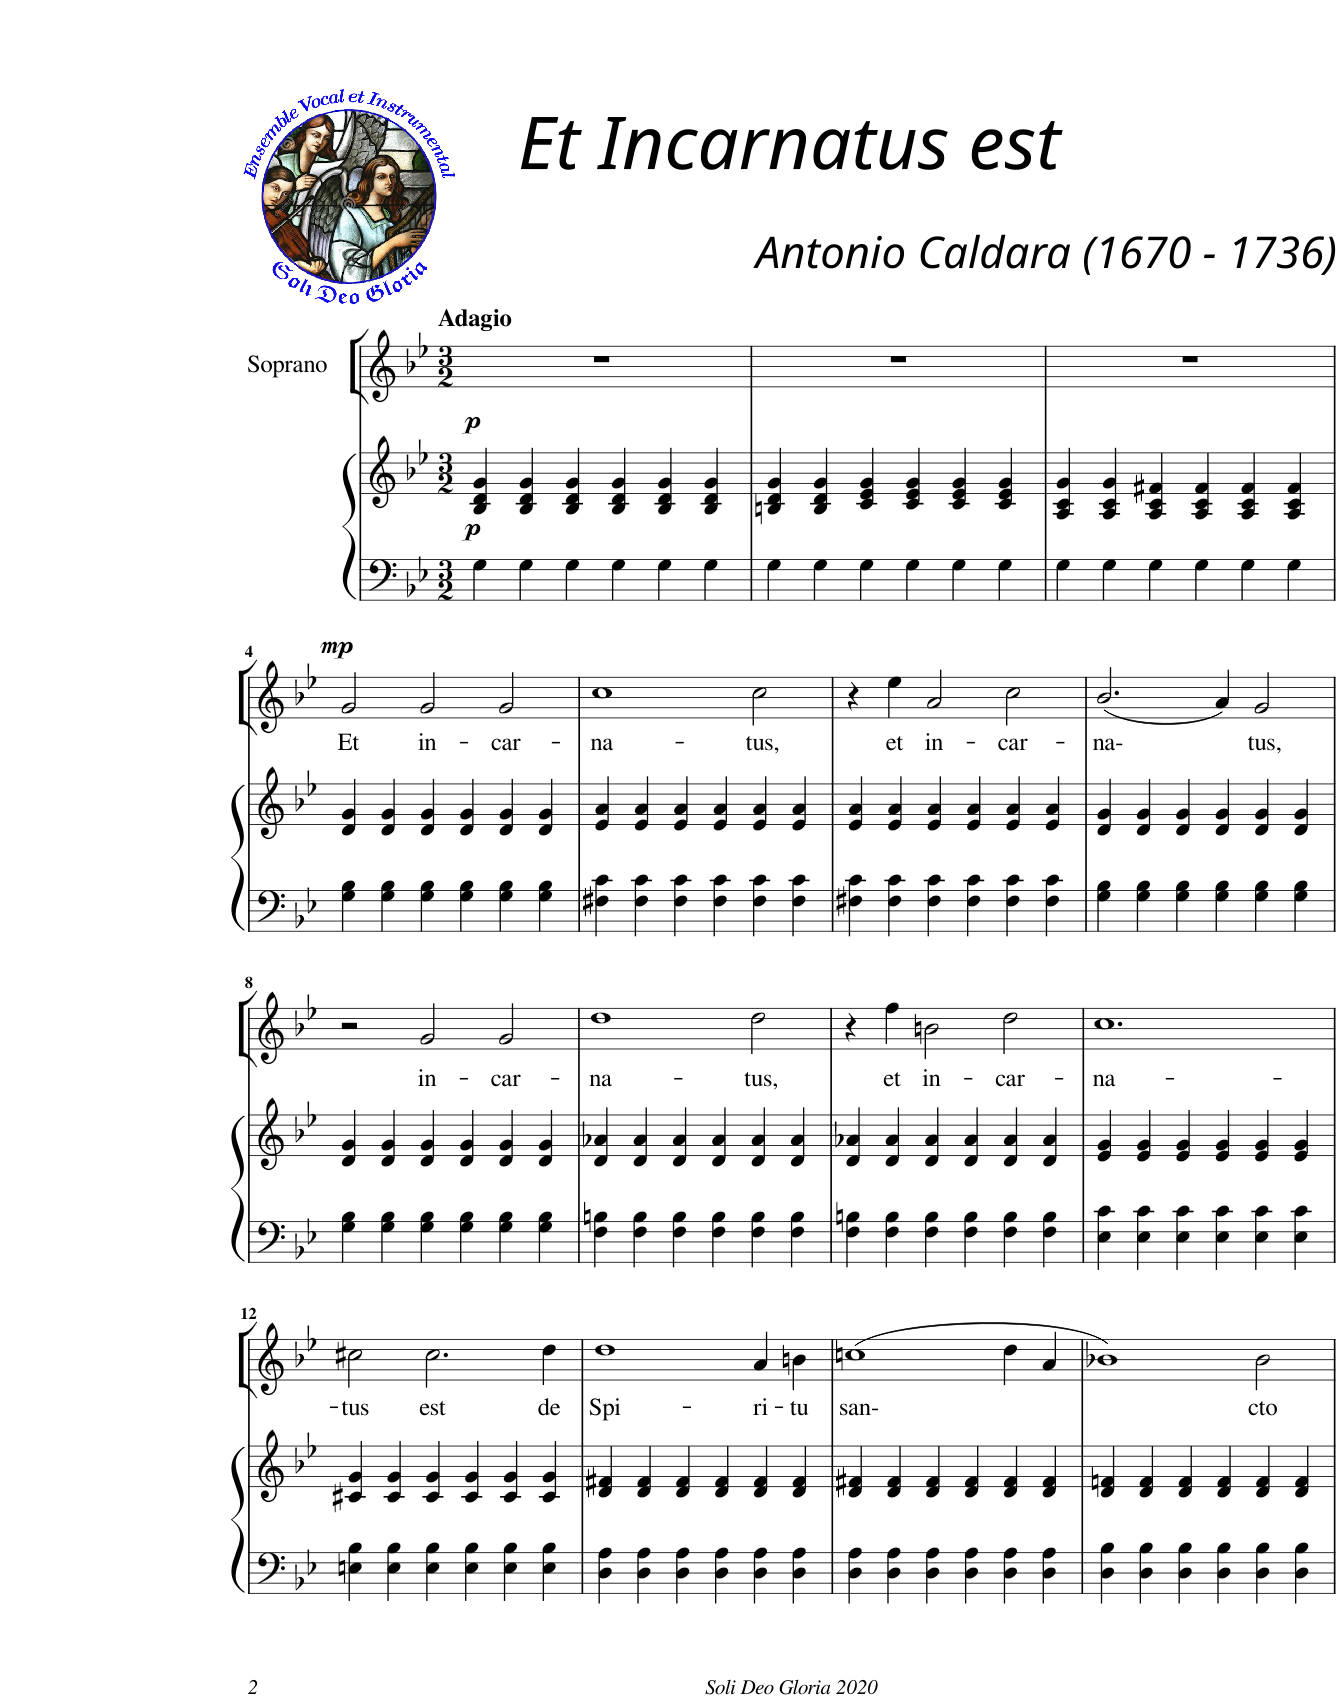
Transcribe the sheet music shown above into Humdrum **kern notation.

**kern	**kern	**dynam	**kern	**text	**dynam
*part2	*part2	*part2	*part1	*part1	*part1
*staff3	*staff2	*staff2/3	*staff1	*staff1	*staff1
*I"Midi_7	*	*	*I"Soprano	*	*
*clefF4	*clefG2	*	*clefG2	*	*
*k[b-e-]	*k[b-e-]	*	*k[b-e-]	*	*
*B-:	*B-:	*	*B-:	*	*
*M3/2	*M3/2	*	*M3/2	*	*
=1	=1	=1	=1	=1	=1
!	!	!	!LO:TX:a:B:t=Adagio	!	!
!	!	!LO:DY:a=2	!	!	!
!	!	!LO:DY:n=1:a	!	!	!
4G\	4B-/ 4d/ 4g/	p p	1.r	.	.
4G\	4B-/ 4d/ 4g/	.	.	.	.
4G\	4B-/ 4d/ 4g/	.	.	.	.
4G\	4B-/ 4d/ 4g/	.	.	.	.
4G\	4B-/ 4d/ 4g/	.	.	.	.
4G\	4B-/ 4d/ 4g/	.	.	.	.
=2	=2	=2	=2	=2	=2
4G\	4Bn/ 4d/ 4g/	.	1.r	.	.
4G\	4B/ 4d/ 4g/	.	.	.	.
4G\	4c/ 4e-/ 4g/	.	.	.	.
4G\	4c/ 4e-/ 4g/	.	.	.	.
4G\	4c/ 4e-/ 4g/	.	.	.	.
4G\	4c/ 4e-/ 4g/	.	.	.	.
=3	=3	=3	=3	=3	=3
4G\	4A/ 4c/ 4g/	.	1.r	.	.
4G\	4A/ 4c/ 4g/	.	.	.	.
4G\	4A/ 4c/ 4f#X/	.	.	.	.
4G\	4A/ 4c/ 4f#/	.	.	.	.
4G\	4A/ 4c/ 4f#/	.	.	.	.
4G\	4A/ 4c/ 4f#/	.	.	.	.
!!LO:LB:g=z
=4	=4	=4	=4	=4	=4
!	!	!	!	!LO:LY:b	!LO:DY:a
4G\ 4B-\	4d/ 4g/	.	2g/	Et	mp
4G\ 4B-\	4d/ 4g/	.	.	.	.
!	!	!	!	!LO:LY:b	!
4G\ 4B-\	4d/ 4g/	.	2g/	in-	.
4G\ 4B-\	4d/ 4g/	.	.	.	.
!	!	!	!	!LO:LY:b	!
4G\ 4B-\	4d/ 4g/	.	2g/	-car-	.
4G\ 4B-\	4d/ 4g/	.	.	.	.
=5	=5	=5	=5	=5	=5
!	!	!	!	!LO:LY:b	!
4F#X\ 4c\	4e-/ 4a/	.	1cc	-na-	.
4F#\ 4c\	4e-/ 4a/	.	.	.	.
4F#\ 4c\	4e-/ 4a/	.	.	.	.
4F#\ 4c\	4e-/ 4a/	.	.	.	.
!	!	!	!	!LO:LY:b	!
4F#\ 4c\	4e-/ 4a/	.	2cc\	-tus,	.
4F#\ 4c\	4e-/ 4a/	.	.	.	.
=6	=6	=6	=6	=6	=6
4F#X\ 4c\	4e-/ 4a/	.	4r	.	.
!	!	!	!	!LO:LY:b	!
4F#\ 4c\	4e-/ 4a/	.	4ee-\	et	.
!	!	!	!	!LO:LY:b	!
4F#\ 4c\	4e-/ 4a/	.	2a/	in-	.
4F#\ 4c\	4e-/ 4a/	.	.	.	.
!	!	!	!	!LO:LY:b	!
4F#\ 4c\	4e-/ 4a/	.	2cc\	-car-	.
4F#\ 4c\	4e-/ 4a/	.	.	.	.
=7	=7	=7	=7	=7	=7
!	!	!	!	!LO:LY:b	!
4G\ 4B-\	4d/ 4g/	.	(<2.b-/	-na-	.
4G\ 4B-\	4d/ 4g/	.	.	.	.
4G\ 4B-\	4d/ 4g/	.	.	.	.
4G\ 4B-\	4d/ 4g/	.	4a/)	.	.
!	!	!	!	!LO:LY:b	!
4G\ 4B-\	4d/ 4g/	.	2g/	tus,	.
4G\ 4B-\	4d/ 4g/	.	.	.	.
!!LO:LB:g=z
=8	=8	=8	=8	=8	=8
4G\ 4B-\	4d/ 4g/	.	2r	.	.
4G\ 4B-\	4d/ 4g/	.	.	.	.
!	!	!	!	!LO:LY:b	!
4G\ 4B-\	4d/ 4g/	.	2g/	in-	.
4G\ 4B-\	4d/ 4g/	.	.	.	.
!	!	!	!	!LO:LY:b	!
4G\ 4B-\	4d/ 4g/	.	2g/	-car-	.
4G\ 4B-\	4d/ 4g/	.	.	.	.
=9	=9	=9	=9	=9	=9
!	!	!	!	!LO:LY:b	!
4F\ 4Bn\	4d/ 4a-X/	.	1dd	-na-	.
4F\ 4B\	4d/ 4a-/	.	.	.	.
4F\ 4B\	4d/ 4a-/	.	.	.	.
4F\ 4B\	4d/ 4a-/	.	.	.	.
!	!	!	!	!LO:LY:b	!
4F\ 4B\	4d/ 4a-/	.	2dd\	-tus,	.
4F\ 4B\	4d/ 4a-/	.	.	.	.
=10	=10	=10	=10	=10	=10
4F\ 4Bn\	4d/ 4a-X/	.	4r	.	.
!	!	!	!	!LO:LY:b	!
4F\ 4B\	4d/ 4a-/	.	4ff\	et	.
!	!	!	!	!LO:LY:b	!
4F\ 4B\	4d/ 4a-/	.	2bn\	in-	.
4F\ 4B\	4d/ 4a-/	.	.	.	.
!	!	!	!	!LO:LY:b	!
4F\ 4B\	4d/ 4a-/	.	2dd\	-car-	.
4F\ 4B\	4d/ 4a-/	.	.	.	.
=11	=11	=11	=11	=11	=11
!	!	!	!	!LO:LY:b	!
4E-\ 4c\	4e-/ 4g/	.	1.cc	-na-	.
4E-\ 4c\	4e-/ 4g/	.	.	.	.
4E-\ 4c\	4e-/ 4g/	.	.	.	.
4E-\ 4c\	4e-/ 4g/	.	.	.	.
4E-\ 4c\	4e-/ 4g/	.	.	.	.
4E-\ 4c\	4e-/ 4g/	.	.	.	.
!!LO:LB:g=z
=12	=12	=12	=12	=12	=12
!	!	!	!	!LO:LY:b	!
4En\ 4B-\	4c#X/ 4g/	.	2cc#X\	-tus	.
4E\ 4B-\	4c#/ 4g/	.	.	.	.
!	!	!	!	!LO:LY:b	!
4E\ 4B-\	4c#/ 4g/	.	2.cc#\	est	.
4E\ 4B-\	4c#/ 4g/	.	.	.	.
4E\ 4B-\	4c#/ 4g/	.	.	.	.
!	!	!	!	!LO:LY:b	!
4E\ 4B-\	4c#/ 4g/	.	4dd\	de	.
=13	=13	=13	=13	=13	=13
!	!	!	!	!LO:LY:b	!
4D\ 4A\	4d/ 4f#X/	.	1dd	Spi-	.
4D\ 4A\	4d/ 4f#/	.	.	.	.
4D\ 4A\	4d/ 4f#/	.	.	.	.
4D\ 4A\	4d/ 4f#/	.	.	.	.
!	!	!	!	!LO:LY:b	!
4D\ 4A\	4d/ 4f#/	.	4a/	-ri-	.
!	!	!	!	!LO:LY:b	!
4D\ 4A\	4d/ 4f#/	.	4bn\	-tu	.
=14	=14	=14	=14	=14	=14
!	!	!	!	!LO:LY:b	!
4D\ 4A\	4d/ 4f#X/	.	(>1ccn	san-	.
4D\ 4A\	4d/ 4f#/	.	.	.	.
4D\ 4A\	4d/ 4f#/	.	.	.	.
4D\ 4A\	4d/ 4f#/	.	.	.	.
4D\ 4A\	4d/ 4f#/	.	4dd\	.	.
4D\ 4A\	4d/ 4f#/	.	4a/	.	.
=15	=15	=15	=15	=15	=15
4D\ 4B-\	4d/ 4fn/	.	1b-X)	.	.
4D\ 4B-\	4d/ 4f/	.	.	.	.
4D\ 4B-\	4d/ 4f/	.	.	.	.
4D\ 4B-\	4d/ 4f/	.	.	.	.
!	!	!	!	!LO:LY:b	!
4D\ 4B-\	4d/ 4f/	.	2b-\	cto	.
4D\ 4B-\	4d/ 4f/	.	.	.	.
=	=	=	=	=	=
*-	*-	*-	*-	*-	*-
